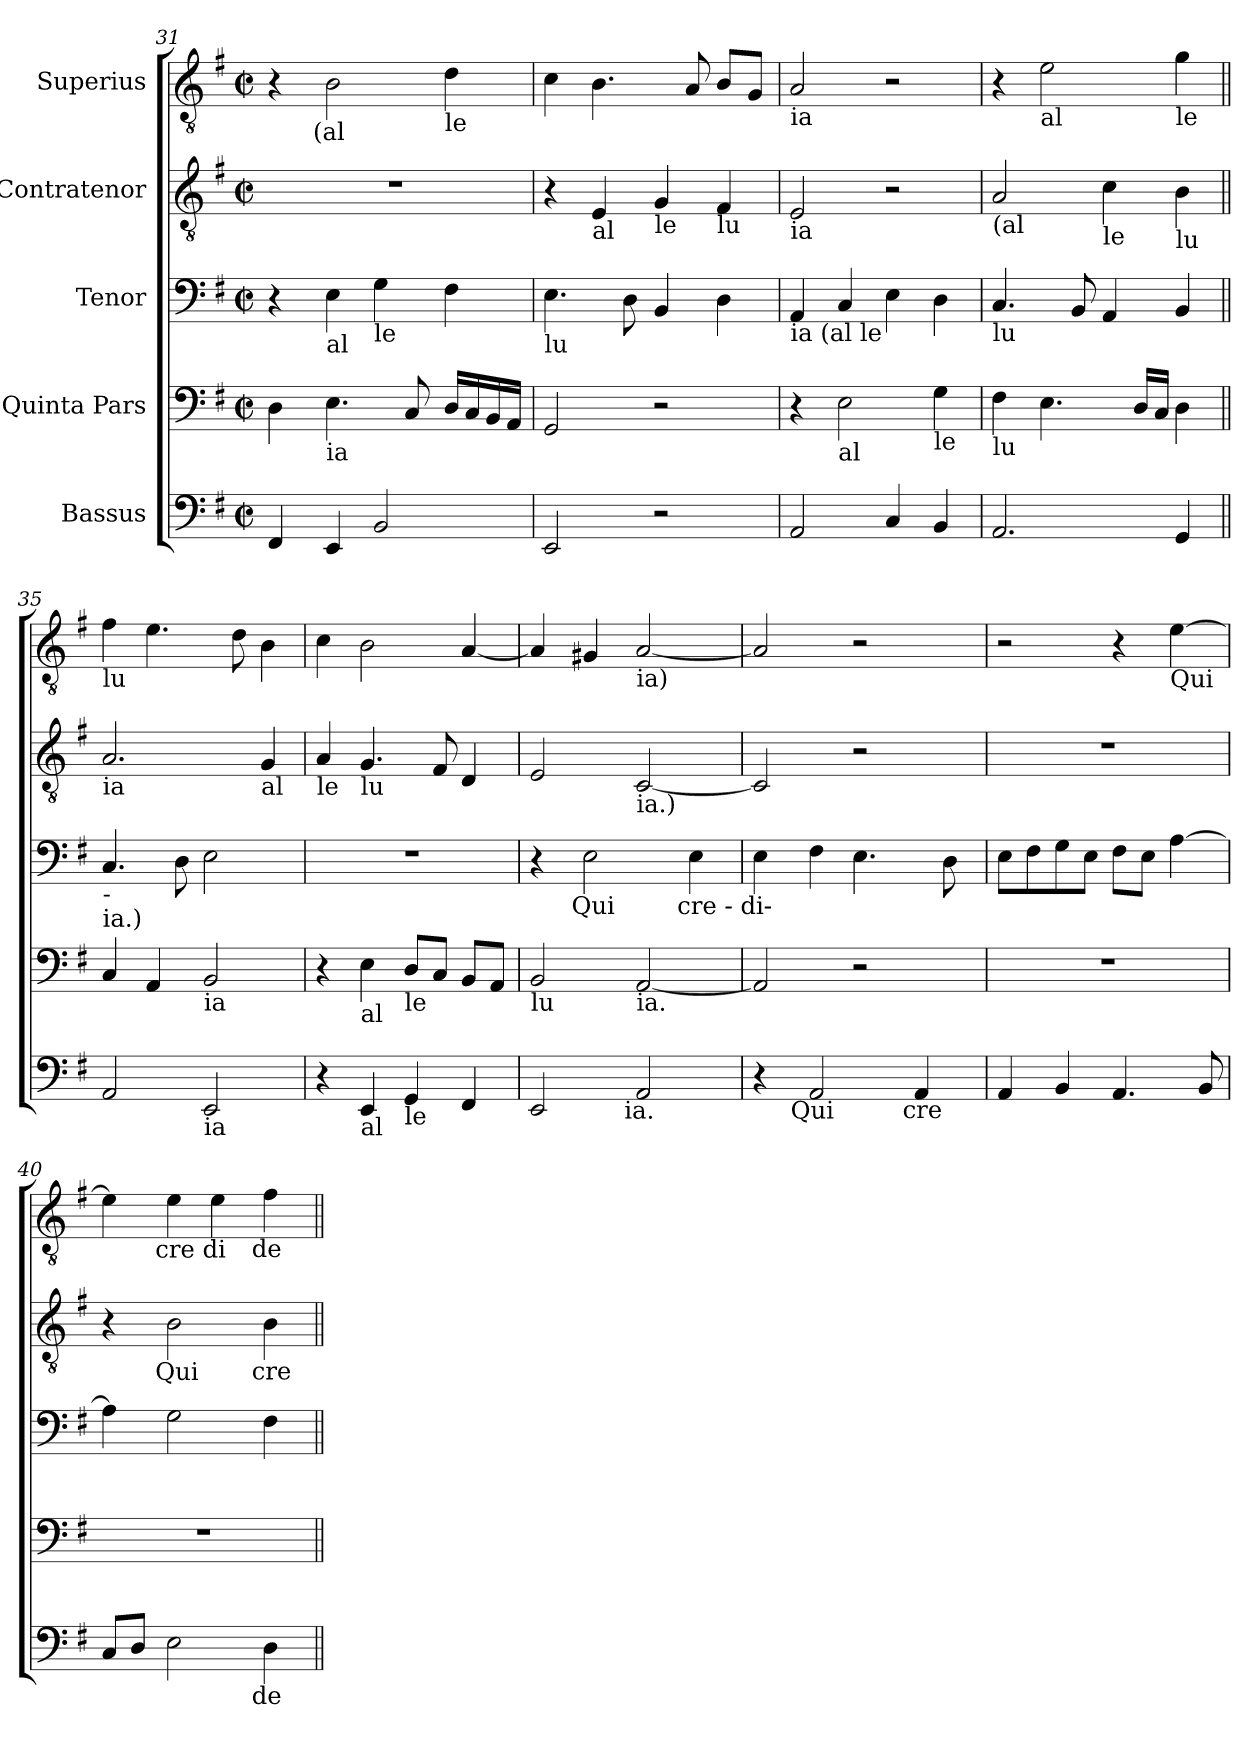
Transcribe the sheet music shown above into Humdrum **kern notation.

**kern	**kern	**kern	**kern	**kern
*part5	*part4	*part3	*part2	*part1
*staff5	*staff4	*staff3	*staff2	*staff1
*I"Bassus	*I"Quinta Pars	*I"Tenor	*I"Contratenor	*I"Superius
*clefF4	*clefF4	*clefF4	*clefGv2	*clefGv2
*ITrd7c12	*	*	*	*
*k[f#]	*k[f#]	*k[f#]	*k[f#]	*k[f#]
*G:	*G:	*G:	*G:	*G:
*M2/2	*M2/2	*M2/2	*M2/2	*M2/2
*met(c|)	*met(c|)	*met(c|)	*met(c|)	*met(c|)
=31	=31	=31	=31	=31
*	*	*	*	*^
4FFF#/	4D\	4r	1r	4r	8..ryy
!	!	!	!	!	!LO:TX:b:t=(al
.	.	.	.	.	2ryy
!	!	!LO:TX:b:t=al	!	!	!
!	!LO:TX:b:t=ia	!	!	!	!
4EEE/	4.E\	4E\	.	2B\	.
!	!	!LO:TX:b:t=le	!	!	!
2BBB/	.	4G\	.	.	.
.	8C/	.	.	.	.
.	.	.	.	.	4ryy
!	!	!	!	!LO:TX:b:t=le	!
.	16D/LL	4F#\	.	4d\	.
.	16C/	.	.	.	.
.	16BB/	.	.	.	.
.	16AA/JJ	.	.	.	.
.	.	.	.	.	32ryy
=32	=32	=32	=32	=32	=32
!	!	!	!	!LO:TX:b:t=lu	!
!	!	!LO:TX:b:t=lu	!	!	!
*	*	*	*	*v	*v
2EEE/	2GG/	4.E\	4r	4c\
!	!	!	!LO:TX:b:t=al	!
.	.	.	4E/	4.B\
.	.	8D\	.	.
!	!	!	!LO:TX:b:t=le	!
2r	2r	4BB/	4G/	.
.	.	.	.	8A/
!	!	!	!LO:TX:b:t=lu	!
.	.	4D\	4F#/	8B/L
.	.	.	.	8G/J
=33	=33	=33	=33	=33
!	!	!	!	!LO:TX:b:t=ia
!	!	!	!LO:TX:b:t=ia	!
!	!	!LO:TX:b:t=ia (al le	!	!
2AAA/	4r	4AA/	2E/	2A/
!	!LO:TX:b:t=al	!	!	!
.	2E\	4C/	.	.
4CC/	.	4E\	2r	2r
!	!LO:TX:b:t=le	!	!	!
4BBB/	4G\	4D\	.	.
=34	=34	=34	=34	=34
!	!	!	!LO:TX:b:t=(al	!
!	!	!LO:TX:b:t=lu	!	!
!	!LO:TX:b:t=lu	!	!	!
2.AAA/	4F#\	4.C/	2A/	4r
!	!	!	!	!LO:TX:b:t=al
.	4.E\	.	.	2e\
.	.	8BB/	.	.
!	!	!	!LO:TX:b:t=le	!
.	.	4AA/	4c\	.
.	16D/LL	.	.	.
.	16C/JJ	.	.	.
!	!	!	!	!LO:TX:b:t=le
!	!	!	!LO:TX:b:t=lu	!
4GGG/	4D\	4BB/	4B\	4g\
!!LO:PB:g=z
=35||	=35||	=35||	=35||	=35||
!	!	!	!	!LO:TX:b:t=lu
!	!	!	!LO:TX:b:t=ia	!
!	!	!LO:TX:b:t=-	!	!
!	!	!LO:TX:b:t=ia.)	!	!
2AAA/	4C/	4.C/	2.A/	4f#\
.	4AA/	.	.	4.e\
.	.	8D\	.	.
!	!LO:TX:b:t=ia	!	!	!
!LO:TX:b:t=ia	!	!	!	!
2EEE/	2BB/	2E\	.	.
.	.	.	.	8d\
!	!	!	!LO:TX:b:t=al	!
.	.	.	4G/	4B\
=36	=36	=36	=36	=36
!	!	!	!LO:TX:b:t=le	!
4r	4r	1r	4A/	4c\
!	!	!	!LO:TX:b:t=lu	!
!	!LO:TX:b:t=al	!	!	!
!LO:TX:b:t=al	!	!	!	!
4EEE/	4E\	.	4.G/	2B\
!	!LO:TX:b:t=le	!	!	!
!LO:TX:b:t=le	!	!	!	!
4GGG/	8D/L	.	.	.
.	8C/J	.	8F#/	.
4FFF#/	8BB/L	.	4D/	[<4A/
.	8AA/J	.	.	.
=37	=37	=37	=37	=37
!	!LO:TX:b:t=lu	!	!	!
!LO:TX:b:t=lu	!	!	!	!
*^	*	*^	*	*
2EEE/	4...ryy	2BB/	4r	8..ryy	2E/	4A/]
!	!	!	!	!LO:TX:b:t=Qui	!	!
.	.	.	.	2ryy	.	.
.	.	.	2E\	.	.	4G#X/
!	!LO:TX:b:t=ia.	!	!	!	!	!
.	2ryy	.	.	.	.	.
!	!	!	!	!	!	!LO:TX:b:t=ia)
!	!	!	!	!	!LO:TX:b:t=ia.)	!
!	!	!LO:TX:b:t=ia.	!	!	!	!
2AAA/	.	[<2AA/	.	.	[<2C/	[<2A/
!	!	!	!	!LO:TX:b:t=cre - di-	!	!
.	.	.	.	4ryy	.	.
.	.	.	4E\	.	.	.
.	32ryy	.	.	32ryy	.	.
*	*	*	*v	*v	*	*
=38	=38	=38	=38	=38	=38
*	*^	*	*	*	*
4r	8.ryy	2ryy	2AA/]	4E\	2C/]	2A/]
!	!LO:TX:b:t=Qui	!	!	!	!	!
.	2ryy	.	.	.	.	.
2AAA/	.	.	.	4F#\	.	.
.	.	8..ryy	2r	4.E\	2r	2r
.	4ryy	.	.	.	.	.
!	!	!LO:TX:b:t=cre	!	!	!	!
.	.	4ryy	.	.	.	.
4AAA/	.	.	.	.	.	.
.	.	.	.	8D\	.	.
.	16ryy	.	.	.	.	.
.	.	32ryy	.	.	.	.
=39	=39	=39	=39	=39	=39	=39
!LO:TX:b:t=di	!	!	!	!	!	!
*v	*v	*v	*	*	*	*
4AAA/	1r	8E\L	1r	2r
.	.	8F#\	.	.
4BBB/	.	8G\	.	.
.	.	8E\J	.	.
4.AAA/	.	8F#\L	.	4r
.	.	8E\J	.	.
!	!	!	!	!LO:TX:b:t=Qui
.	.	[>4A\	.	[>4e\
8BBB/	.	.	.	.
=40	=40	=40	=40	=40
*^	*	*	*^	*^
8CC/L	2ryy	1r	4A\]	4r	8..ryy	4e\]	8..ryy
8DD/J	.	.	.	.	.	.	.
!	!	!	!	!	!	!	!LO:TX:b:t=cre di
!	!	!	!	!	!LO:TX:b:t=Qui	!	!
.	.	.	.	.	2ryy	.	2ryy
2EE\	.	.	2G\	2B\	.	4e\	.
.	8..ryy	.	.	.	.	4e\	.
!	!	!	!	!	!	!	!LO:TX:b:t=de
!	!	!	!	!	!LO:TX:b:t=cre	!	!
!	!LO:TX:b:t=de	!	!	!	!	!	!
.	4ryy	.	.	.	4ryy	.	4ryy
4DD\	.	.	4F#\	4B\	.	4f#\	.
.	32ryy	.	.	.	32ryy	.	32ryy
*	*	*	*	*v	*v	*	*
*v	*v	*	*	*	*v	*v
=||	=||	=||	=||	=||
*-	*-	*-	*-	*-
